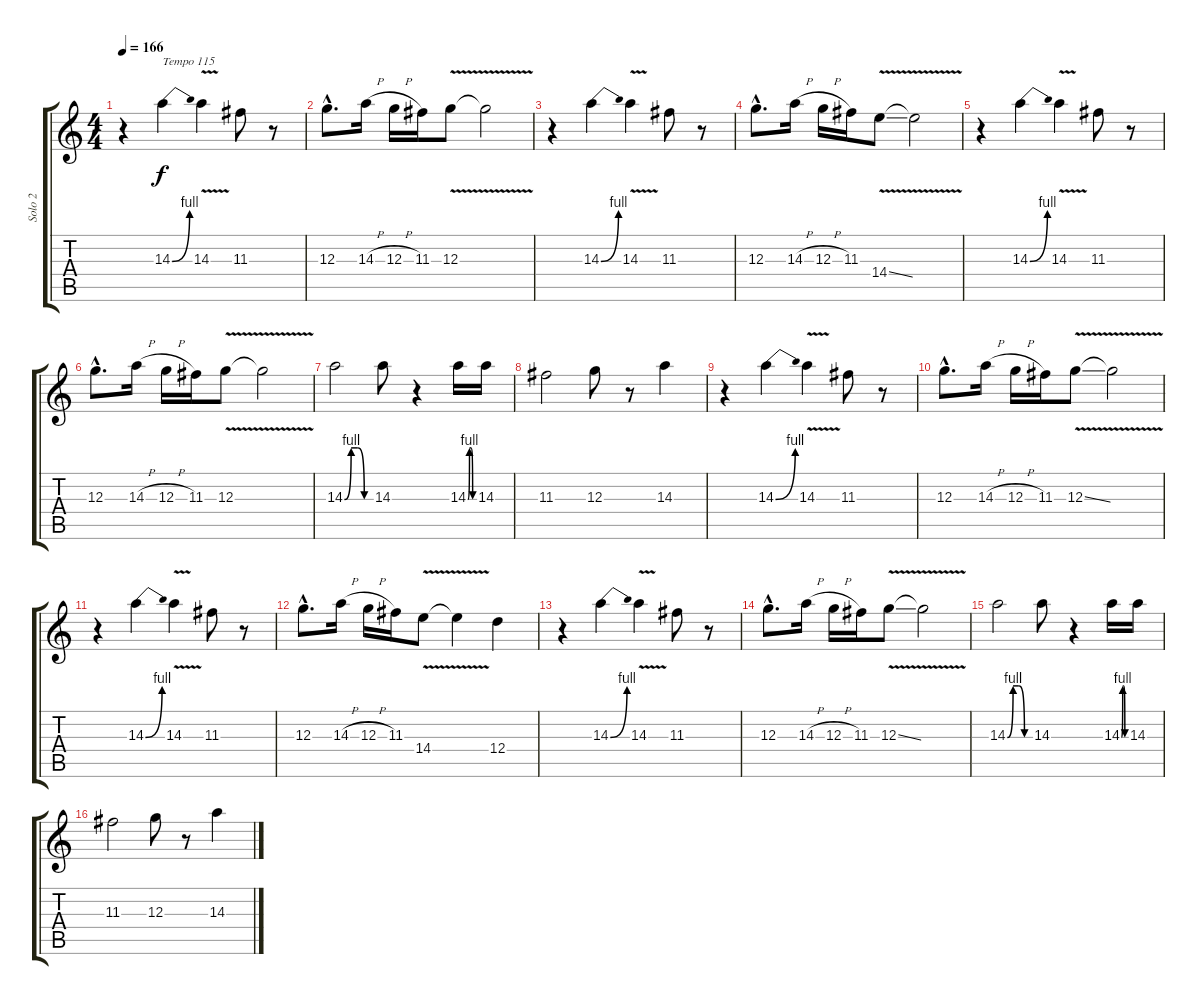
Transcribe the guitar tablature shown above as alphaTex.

\track ("Solo 2" "Solo 2") {instrument distortionguitar}
\staff {score tabs}
\tuning (E4 B3 G3 D3 A2 E2) {hide}
\ts (4 4)
\tempo 166
\tempo 110
\tempo 166
\clef g2
\ks c
r.4{dy f instrument distortionguitar} 14.3{be (bend 0 0 60 4)}.4{txt "Tempo 115"} 14.3{v}.4 11.3.8 r.8 |
12.3{hac}.8{d} 14.3{h}.16 12.3{h}.16 11.3.16 12.3{v}.8 12.3{t}.2 |
r.4 14.3{be (bend 0 0 60 4)}.4 14.3{v}.4 11.3.8 r.8 |
12.3{hac}.8{d} 14.3{h}.16 12.3{h}.16 11.3.16 14.4{v ss}.8 14.4{t}.2 |
r.4 14.3{be (bend 0 0 60 4)}.4 14.3{v}.4 11.3.8 r.8 |
12.3{hac}.8{d} 14.3{h}.16 12.3{h}.16 11.3.16 12.3{v}.8 12.3{t}.2 |
14.3{be (custom 0 0 15 4 30 4 45 0 60 0)}.2 14.3.8 r.4 14.3{be (custom 0 0 15 4 30 4 45 0 60 0)}.16 14.3.16 |
11.3.2 12.3.8 r.8 14.3.4 |
r.4 14.3{be (bend 0 0 60 4)}.4 14.3{v}.4 11.3.8 r.8 |
12.3{hac}.8{d} 14.3{h}.16 12.3{h}.16 11.3.16 12.3{v ss}.8 12.3{t}.2 |
r.4 14.3{be (bend 0 0 60 4)}.4 14.3{v}.4 11.3.8 r.8 |
12.3{hac}.8{d} 14.3{h}.16 12.3{h}.16 11.3.16 14.4{v}.8 14.4{t}.4 12.4.4 |
r.4 14.3{be (bend 0 0 60 4)}.4 14.3{v}.4 11.3.8 r.8 |
12.3{hac}.8{d} 14.3{h}.16 12.3{h}.16 11.3.16 12.3{v ss}.8 12.3{t}.2 |
14.3{be (custom 0 0 15 4 30 4 45 0 60 0)}.2 14.3.8 r.4 14.3{be (custom 0 0 15 4 30 4 45 0 60 0)}.16 14.3.16 |
11.3.2 12.3.8 r.8 14.3.4
